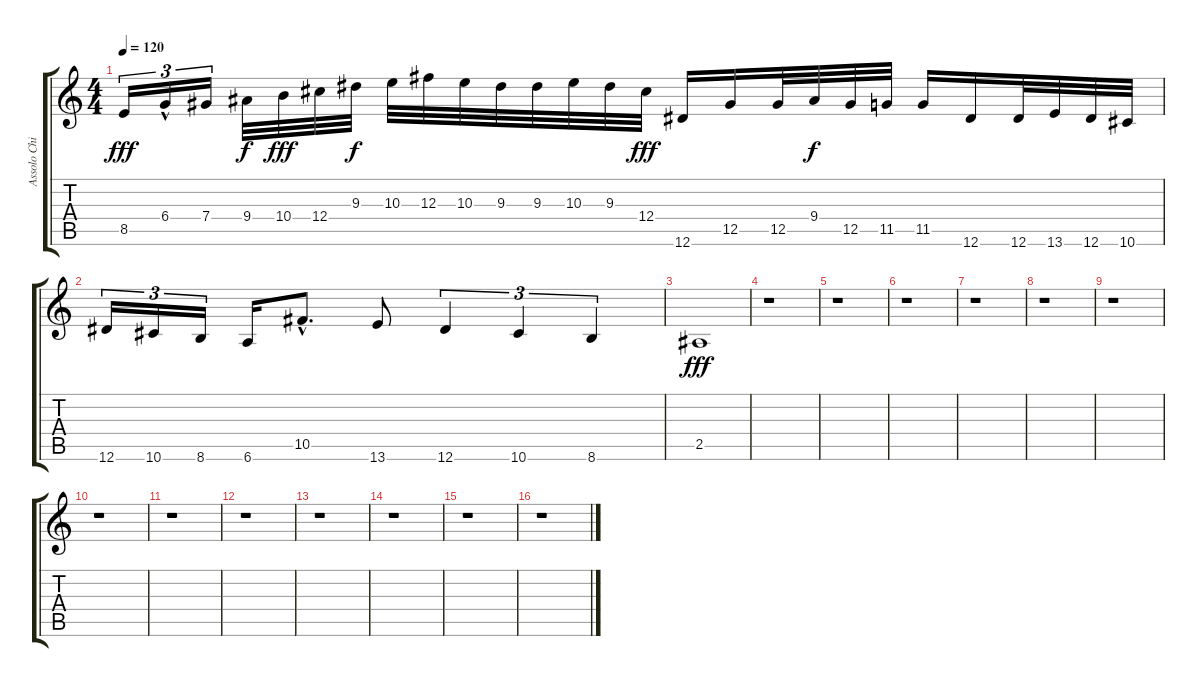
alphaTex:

\track ("Assolo Chitarra 1" "Assolo Chi") {instrument overdrivenguitar}
\staff {score tabs}
\tuning (Eb4 Bb3 Gb3 Db3 Ab2 Eb2) {hide}
\ts (4 4)
\tempo 120
\clef g2
\ks c
8.5.16{tu (3 2) dy fff} 6.4{hac}.16{tu (3 2)} 7.4.16{tu (3 2)} 9.4.32{dy f} 10.4.32{dy fff} 12.4.32 9.3.32{dy f} 10.3.32 12.3.32 10.3.32 9.3.32 9.3.32 10.3.32 9.3.32 12.4.32{dy fff} 12.6.16 12.5.16 12.5.32 9.4.32{dy f} 12.5.32 11.5.32 11.5.16 12.6.16 12.6.32 13.6.32 12.6.32 10.6.32 |
12.6.16{tu (3 2)} 10.6.16{tu (3 2)} 8.6.16{tu (3 2)} 6.6.16 10.5{hac}.8{d} 13.6.8 12.6.4{tu (3 2)} 10.6.4{tu (3 2)} 8.6.4{tu (3 2)} |
2.5.1{dy fff} |
r.1 |
r.1 |
r.1 |
r.1 |
r.1 |
r.1 |
r.1 |
r.1 |
r.1 |
r.1 |
r.1 |
r.1 |
r.1
